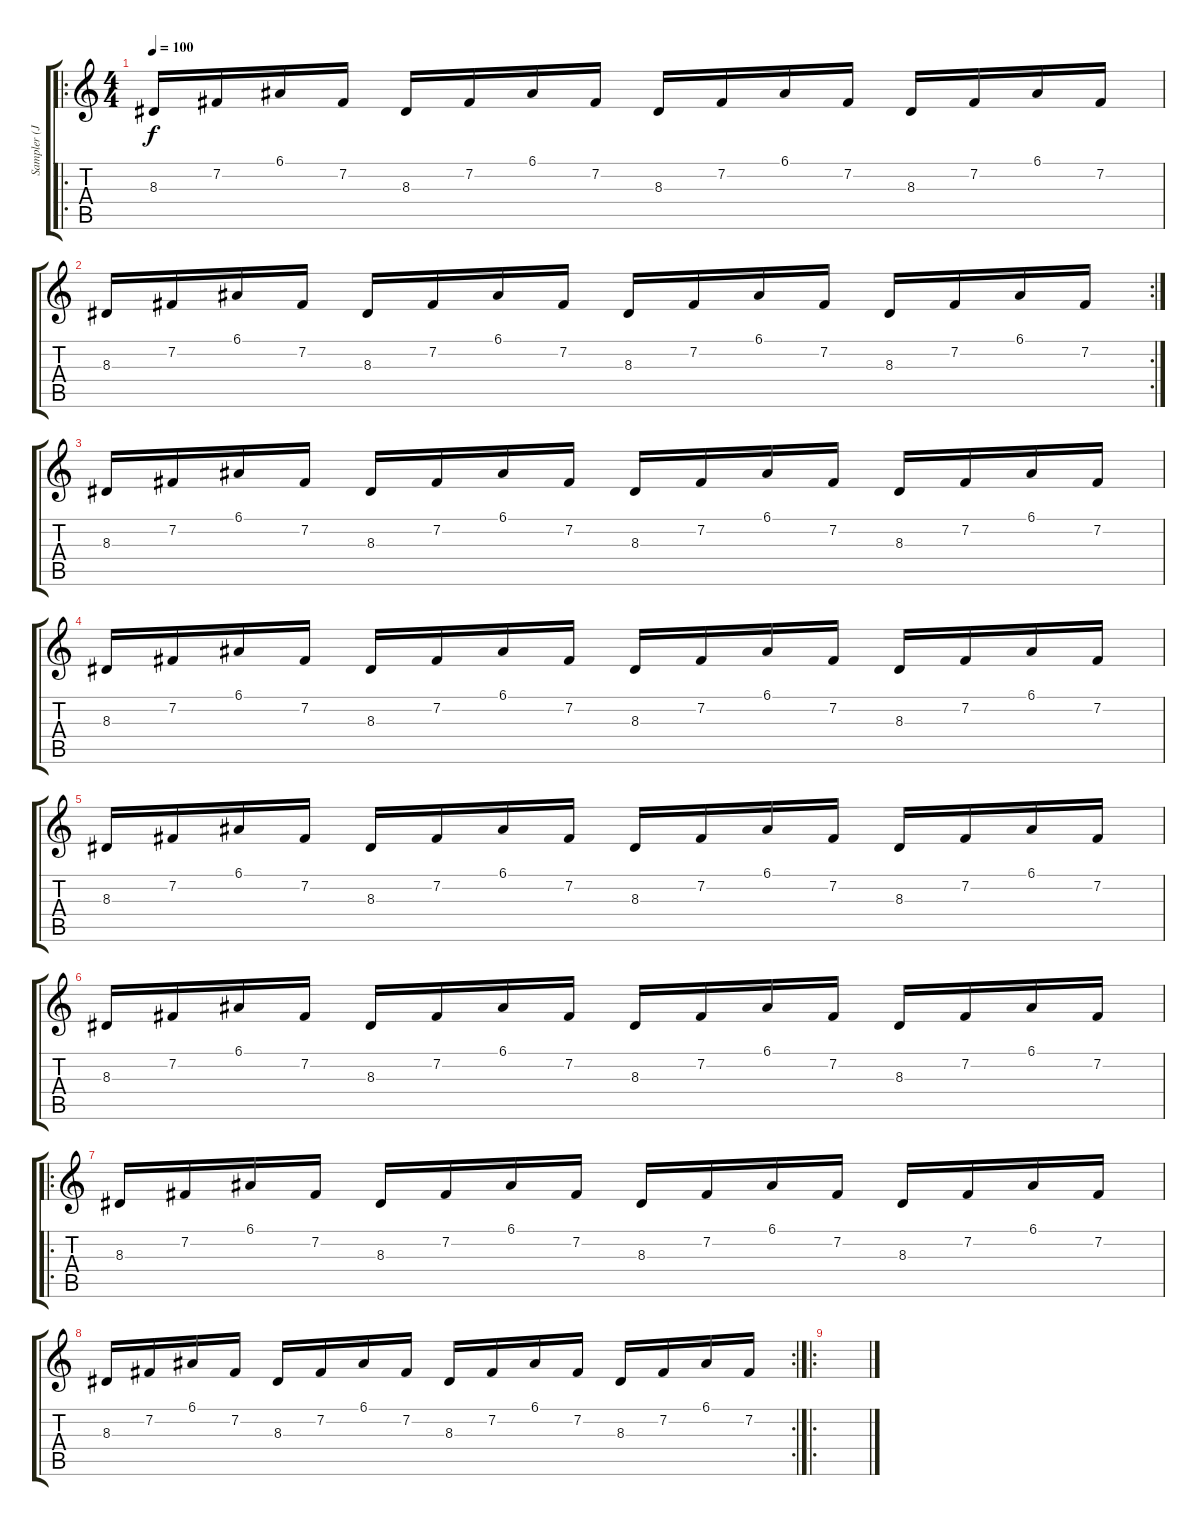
\track ("Sampler (Joseph Hahn)" "Sampler (J") {instrument lead6voice}
\staff {score tabs}
\tuning (E4 B3 G3 D3 A2 E2) {hide}
\ro
\ts (4 4)
\tempo 100
\clef g2
\ks c
8.3.16{dy f instrument lead6voice} 7.2.16 6.1.16 7.2.16 8.3.16 7.2.16 6.1.16 7.2.16 8.3.16 7.2.16 6.1.16 7.2.16 8.3.16 7.2.16 6.1.16 7.2.16 |
\rc 2
8.3.16 7.2.16 6.1.16 7.2.16 8.3.16 7.2.16 6.1.16 7.2.16 8.3.16 7.2.16 6.1.16 7.2.16 8.3.16 7.2.16 6.1.16 7.2.16 |
8.3.16 7.2.16 6.1.16 7.2.16 8.3.16 7.2.16 6.1.16 7.2.16 8.3.16 7.2.16 6.1.16 7.2.16 8.3.16 7.2.16 6.1.16 7.2.16 |
8.3.16 7.2.16 6.1.16 7.2.16 8.3.16 7.2.16 6.1.16 7.2.16 8.3.16 7.2.16 6.1.16 7.2.16 8.3.16 7.2.16 6.1.16 7.2.16 |
8.3.16 7.2.16 6.1.16 7.2.16 8.3.16 7.2.16 6.1.16 7.2.16 8.3.16 7.2.16 6.1.16 7.2.16 8.3.16 7.2.16 6.1.16 7.2.16 |
8.3.16 7.2.16 6.1.16 7.2.16 8.3.16 7.2.16 6.1.16 7.2.16 8.3.16 7.2.16 6.1.16 7.2.16 8.3.16 7.2.16 6.1.16 7.2.16 |
\ro
8.3.16 7.2.16 6.1.16 7.2.16 8.3.16 7.2.16 6.1.16 7.2.16 8.3.16 7.2.16 6.1.16 7.2.16 8.3.16 7.2.16 6.1.16 7.2.16 |
\rc 2
8.3.16 7.2.16 6.1.16 7.2.16 8.3.16 7.2.16 6.1.16 7.2.16 8.3.16 7.2.16 6.1.16 7.2.16 8.3.16 7.2.16 6.1.16 7.2.16 |
\ro
